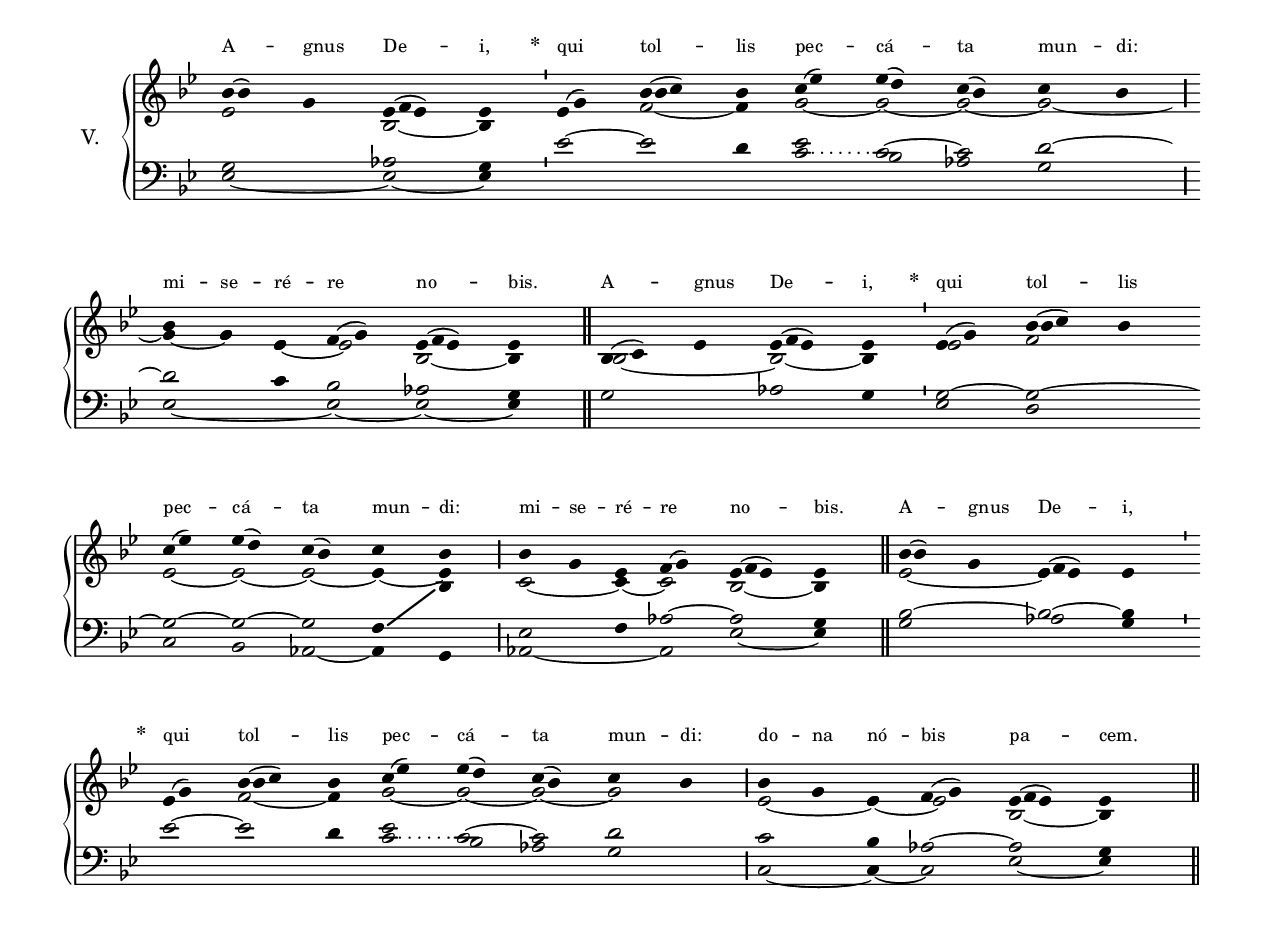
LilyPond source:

\version "2.18"
\include "gregorian.ly"
\include "noh2.ily"

%Page reference: page v.95
%(volume.page)

%Proofed 3/14

global = {
 \key ees \lydian
 \cadenzaOn 
 \override Glissando #'thickness = #2.0
}

chantText = \lyricmode {
A -- gnus De -- i, 
\set stanza = " * " qui tol -- lis pec -- cá -- ta mun -- di: 
mi -- se -- ré -- re no -- bis. 
A -- gnus De -- i, 
\set stanza = " * " qui tol -- lis pec -- cá -- ta mun -- di: 
mi -- se -- ré -- re no -- bis. 
A -- gnus De -- i, 
\set stanza = " * " qui tol -- lis pec -- cá -- ta mun -- di: 
do -- na nó -- bis pa -- cem. }

chantMusic = {
\tieDown   bes'4 ( bes'4) g'4 ees'4 ( f'4 ees'4) ees'4 \divisioMinima
 ees'4 ( g'4) bes'4 ( bes'4 c''4) bes'4 c''4 ( ees''4) ees''4 ( d''4) c''4 ( bes'4) c''4 bes'4 \divisioMaior
 \forceBreak
 bes'4 g'4 ees'4 f'4 ( g'4) ees'4 ( f'4 ees'4) ees'4 \finalis
 bes4 ( c'4) ees'4 ees'4 ( f'4 ees'4) ees'4 \divisioMinima
 ees'4 ( g'4) bes'4 ( bes'4 c''4) bes'4 \forceBreak
 c''4 ( ees''4) ees''4 ( d''4) c''4 ( bes'4) c''4 bes'4 \divisioMaior
 bes'4 g'4 ees'4 f'4 ( g'4) ees'4 ( f'4 ees'4) ees'4 \finalis
 bes'4 ( bes'4) g'4 ees'4 ( f'4 ees'4) ees'4 \divisioMinima
 \forceBreak
 ees'4 ( g'4) bes'4 ( bes'4 c''4) bes'4 c''4 ( ees''4) ees''4 ( d''4) c''4 ( bes'4) c''4 bes'4 \divisioMaior
 bes'4 g'4 ees'4 f'4 ( g'4) ees'4 ( f'4 ees'4) ees'4 \finalis

}

altoMusic = {
ees'2*3/2 bes2*3/2 ~ bes4 \divisioMinima
r2 f'2*3/2 ~ f'4 g'2 ~ g'2 ~ g'2 ~ g'2 ~ \divisioMaior
g'4 ~ g'4 ees'4 ~ ees'2 bes2*3/2 ~ bes4 \finalis
bes2*3/2 ~ bes2*3/2 ~ bes4 \divisioMinima
ees'2 f'2*4/2 ees'2 ~ ees'2 ~ ees'2 ~ ees'4 ~ ees'4 \divisioMaior
c'2 ~ c'4 ~ c'2 bes2*3/2 ~ bes4 \finalis
ees'2*3/2 ~ ees'4 s2*5/2 f'2*3/2 ~ f'4 g'2 ~ g'2 ~ g'2 ~ g'2 \divisioMaior
ees'2 ~ ees'4 ~ ees'2 bes2*3/2 ~ bes4 \finalis
}

tenorMusic = {
g2*3/2 aes2*3/2 g4 \divisioMinima
ees'2 ~ ees'2*3/2 d'4 ees'2 c'2 ~ c'2 d'2 ~ \divisioMaior
d'2 c'4 bes2 aes2*3/2 g4 \finalis
g2*3/2 aes2*3/2 g4 \divisioMinima
g2 ~ g2*4/2 ~ g2 ~ g2 ~ g2 f4 -\tweak Glissando.Y-offset #-0.8 \glissando \voiceTwo \change Staff = "up" bes4 \change Staff = "down" \divisioMaior
\voiceOne ees2 f4 aes2 ~ aes2*3/2 g4 \finalis
bes2*3/2 ~ bes2*3/2 ~ bes4 \divisioMinima
ees'2 ~ ees'2*3/2 d'4 ees'2 c'2 ~ c'2 d'2 \divisioMaior
c'2 bes4 aes2 ~ aes2*3/2 g4 \finalis
}

bassMusic = {
ees2*3/2 ~ ees2*3/2 ~ ees4 \divisioMinima
r2*6/2 c'2 bes2 aes2 g2 \divisioMaior
ees2*3/2 ~ ees2 ~ ees2*3/2 ~ ees4 \finalis
r2*7/2 \divisioMinima
ees2 d2*4/2 c2 bes,2 aes,2 ~ aes,4 g,4 \divisioMaior
aes,2*3/2 ~ aes,2 ees2*3/2 ~ ees4 \finalis
g2*3/2 aes2*3/2 g4 \divisioMinima
r2*6/2 c'2 bes2 aes2 g2 \divisioMaior
c2 ~ c4 ~ c2 ees2*3/2 ~ ees4 \finalis
}

voiceLines = {
\voiceLineStyle


s2*13/2
\allowVoiceLineBreak
\voiceLine "down" "down" c'2*2/2 c'2*1/2


s2*57/2
\allowVoiceLineBreak
\voiceLine "down" "down" c'2*2/2 c'2*1/2


}

\score{
  <<
    \new Lyrics
    \new GrandStaff <<
      \set GrandStaff.autoBeaming = ##f
      \set GrandStaff.instrumentName = \markup \center-column {
        "V."
      }
      \new Staff = up <<
        \new Voice = "chant" {
          \voiceOne \global \chantMusic
        }
        \new Voice {
          \voiceTwo \global \altoMusic
        }
      >>

      \new Staff = down <<
        \clef bass
        \new Voice {
          \voiceOne \global \tenorMusic
        }
        \new Voice {
          \voiceTwo \global \bassMusic
        }
	\new Voice {
        \voiceThree \global \voiceLines
        }
      >>
    >>
    \context Lyrics {
      \lyricsto chant {
      \chantText
    }
    }
  >>
  \layout{
  }
  
}
